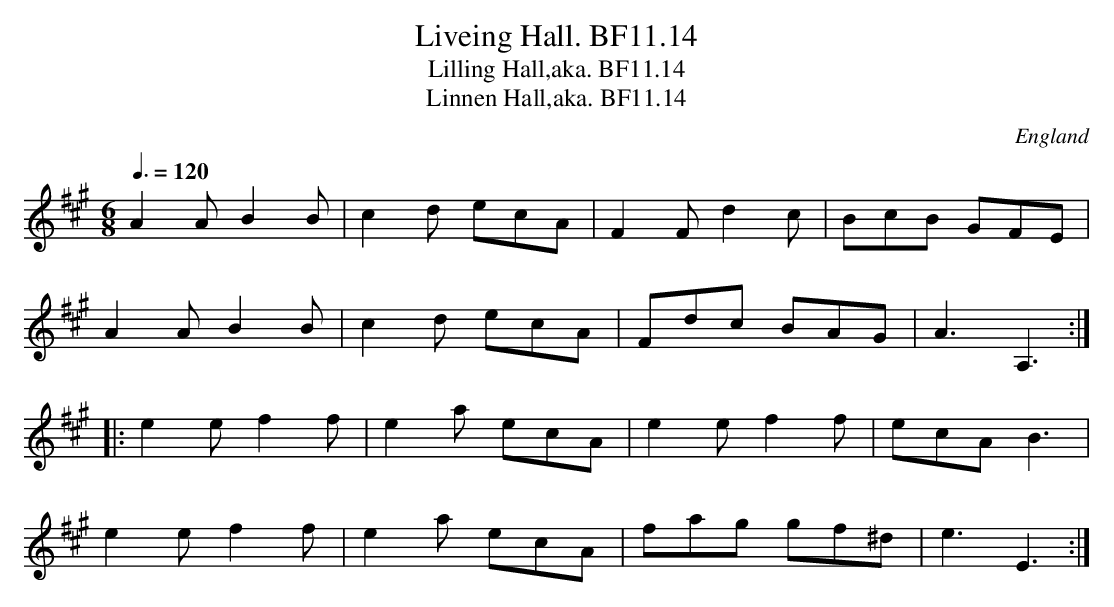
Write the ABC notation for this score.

X:1
T:Liveing Hall. BF11.14
T:Lilling Hall,aka. BF11.14
T:Linnen Hall,aka. BF11.14
M:6/8
Q:3/8=120
O:England
notC:Hand of James Lishman
K:A major
A2AB2B|c2d ecA|F2Fd2c|BcB GFE|!
A2AB2B|c2d ecA|Fdc BAG|A3A,3:|!
|:e2ef2f|e2a ecA|e2ef2f|ecAB3|!
e2ef2f|e2a ecA|fag gf^d|e3E3:|
